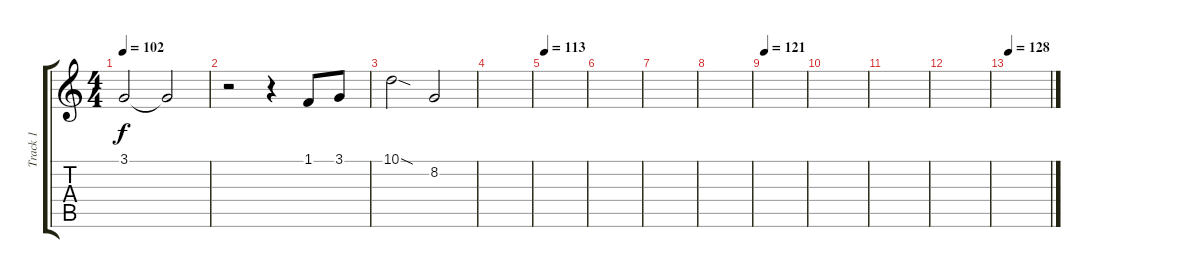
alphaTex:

\track ("Track 1" "Track 1") {instrument lead6voice}
\staff {score tabs}
\tuning (E4 B3 G3 D3 A2 E2) {hide}
\ts (4 4)
\tempo 102
\clef g2
\ks c
3.1{t}.2{dy f} 3.1{t}.2 |
r.2 r.4 1.1.8 3.1.8 |
10.1{sod}.2 8.2.2 |
|
\tempo 113
|
|
|
|
\tempo 121
|
|
|
|
\tempo 128
